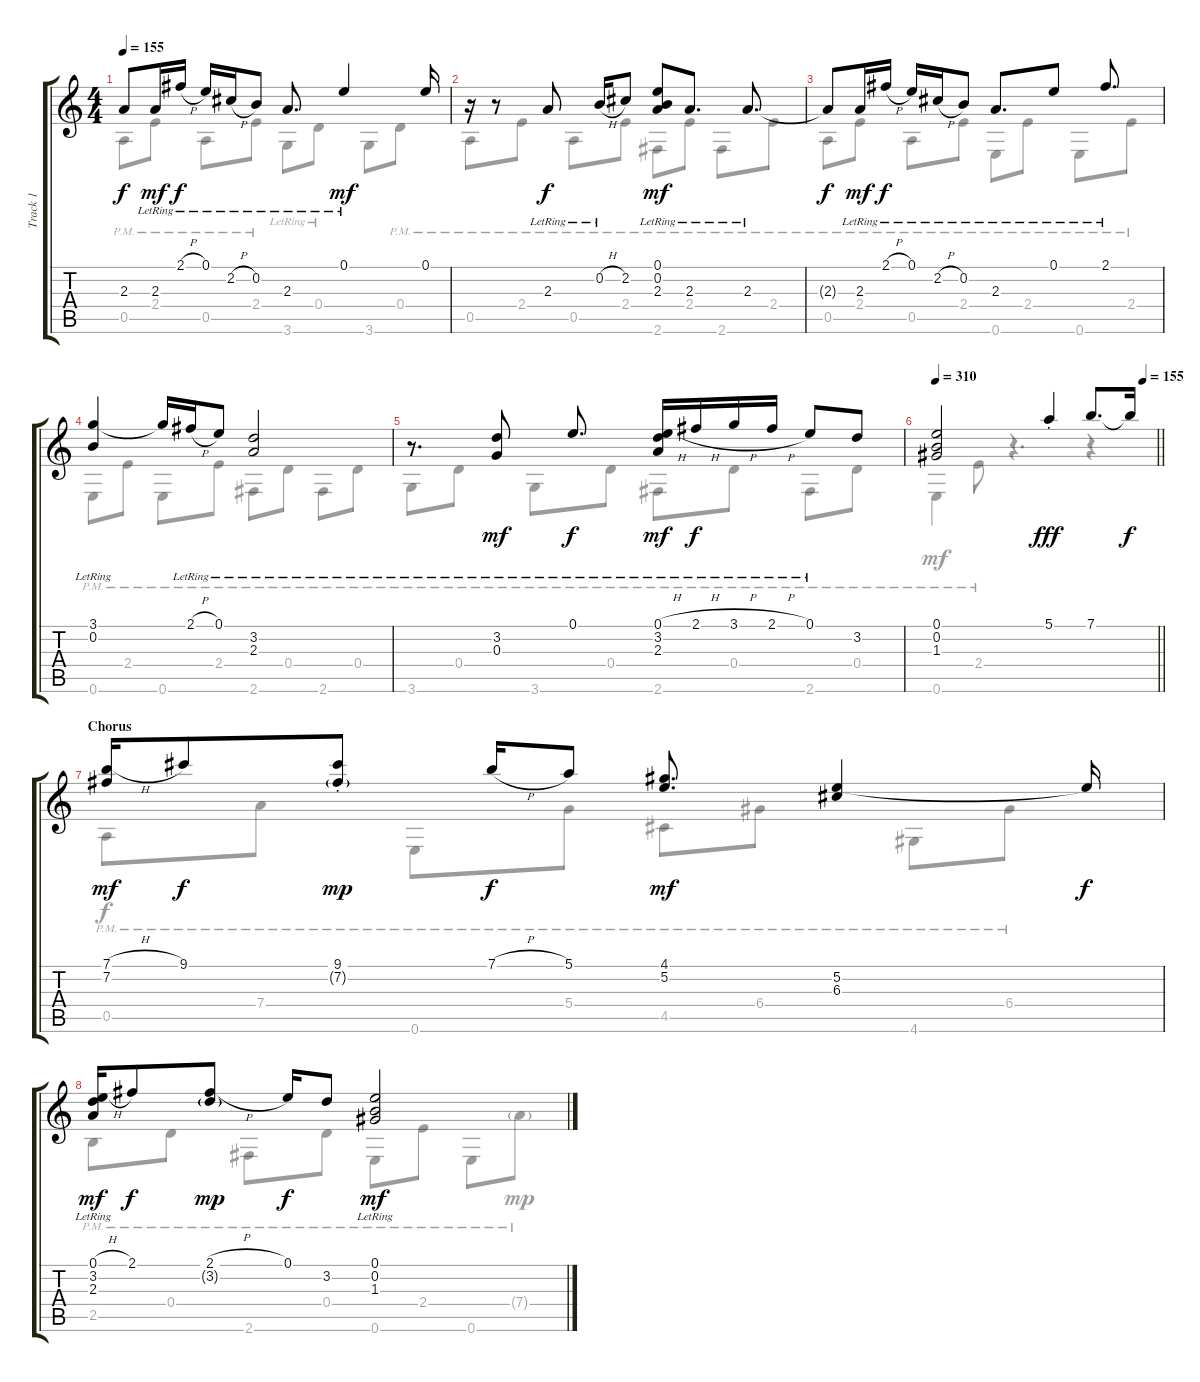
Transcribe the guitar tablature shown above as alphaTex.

\track ("Track 1" "Track 1") {instrument acousticguitarsteel}
\staff {score tabs}
\tuning (E4 B3 G3 D3 A2 E2) {hide}
\voice
\ts (4 4)
\tempo 155
\clef g2
\ks c
2.3{t}.8{dy f} 2.3{lr}.16{dy mf} 2.1{h lr}.16{dy f} 0.1{lr}.16 2.2{h lr}.16 0.2{lr}.8 2.3{lr}.8{d} 0.1{lr}.4{dy mf} 0.1.16 |
r.16 r.8 2.3{lr}.8{dy f} 0.2{h lr}.16 2.2.8 (0.1{lr} 0.2{lr} 2.3{lr}).8{dy mf} 2.3{lr}.8{d} 2.3{lr}.8{d} |
2.3{t}.8{dy f} 2.3{lr}.16{dy mf} 2.1{h lr}.16{dy f} 0.1{lr}.16 2.2{h lr}.16 0.2{lr}.8 2.3{lr}.8{d} 0.1{lr}.8 2.1{lr}.8{d} |
(3.1{lr} 0.2).4 3.1{t}.16 2.1{h lr}.16 0.1{lr}.8 (3.2{lr} 2.3{lr}).2 |
r.8{d} (3.2{lr} 0.3{lr}).8{dy mf} 0.1{lr}.8{d dy f} (0.1{h lr} 3.2{lr} 2.3).16{dy mf} 2.1{h lr}.16{dy f} 3.1{h lr}.16 2.1{h lr}.16 0.1{lr}.8 3.2.8 |
\tempo 310
\tempo (155 0.9375)
\barLineRight lightlight
(0.1 0.2 1.3).2 5.1{st}.4{dy fff} 7.1.8{d} 7.1{t}.16{dy f} |
\section ("" "Chorus")
(7.1{h} 7.2).16{dy mf} 9.1.8{dy f} (9.1{st} 7.2{g st}).8{dy mp} 7.1{h}.16{dy f} 5.1.8 (4.1 5.2).8{d dy mf} (5.2 6.3).4 5.2{t}.16{dy f} |
(0.1{h} 3.2{lr} 2.3{lr}).16{dy mf} 2.1.8{dy f} (2.1{h} 3.2{g}).8{dy mp} 0.1.16{dy f} 3.2.8 (0.1{lr} 0.2{lr} 1.3{lr}).2{dy mf}
\voice
\clef g2
\ottava regular
\simile none
\ks c
0.5{pm}.8{dy f} 2.4{pm}.8 0.5{pm}.8 2.4{pm}.8 3.6{lr}.8 0.4{lr}.8 3.6.8 0.4{pm}.8 |
0.5{pm}.8 2.4{pm}.8 0.5{pm}.8 2.4{pm}.8 2.6{pm}.8 2.4{pm}.8 2.6{pm}.8 2.4{pm}.8 |
0.5{pm}.8 2.4{pm}.8 0.5{pm}.8 2.4{pm}.8 0.6{pm}.8 2.4{pm}.8 0.6{pm}.8 2.4{pm}.8 |
0.6{pm}.8 2.4{pm}.8 0.6{pm}.8 2.4{pm}.8 2.6{pm}.8 0.4{pm}.8 2.6{pm}.8 0.4{pm}.8 |
3.6{pm}.8 0.4{pm}.8 3.6{pm}.8 0.4{pm}.8 2.6{pm}.8 0.4{pm}.8 2.6{pm}.8 0.4{pm}.8 |
\barLineRight lightlight
0.6{pm}.4{dy mf} 2.4{pm}.8 r.4{d} r.4 |
0.5{pm}.8{dy f} 7.4{pm}.8 0.6{pm}.8 5.4{pm}.8 4.5{pm}.8 6.4{pm}.8 4.6{pm}.8 6.4{pm}.8 |
2.5{pm}.8 0.4{pm}.8 2.6{pm}.8 0.4{pm}.8 0.6{pm}.8 2.4{pm}.8 0.6{pm}.8 7.4{g pm}.8{dy mp}
